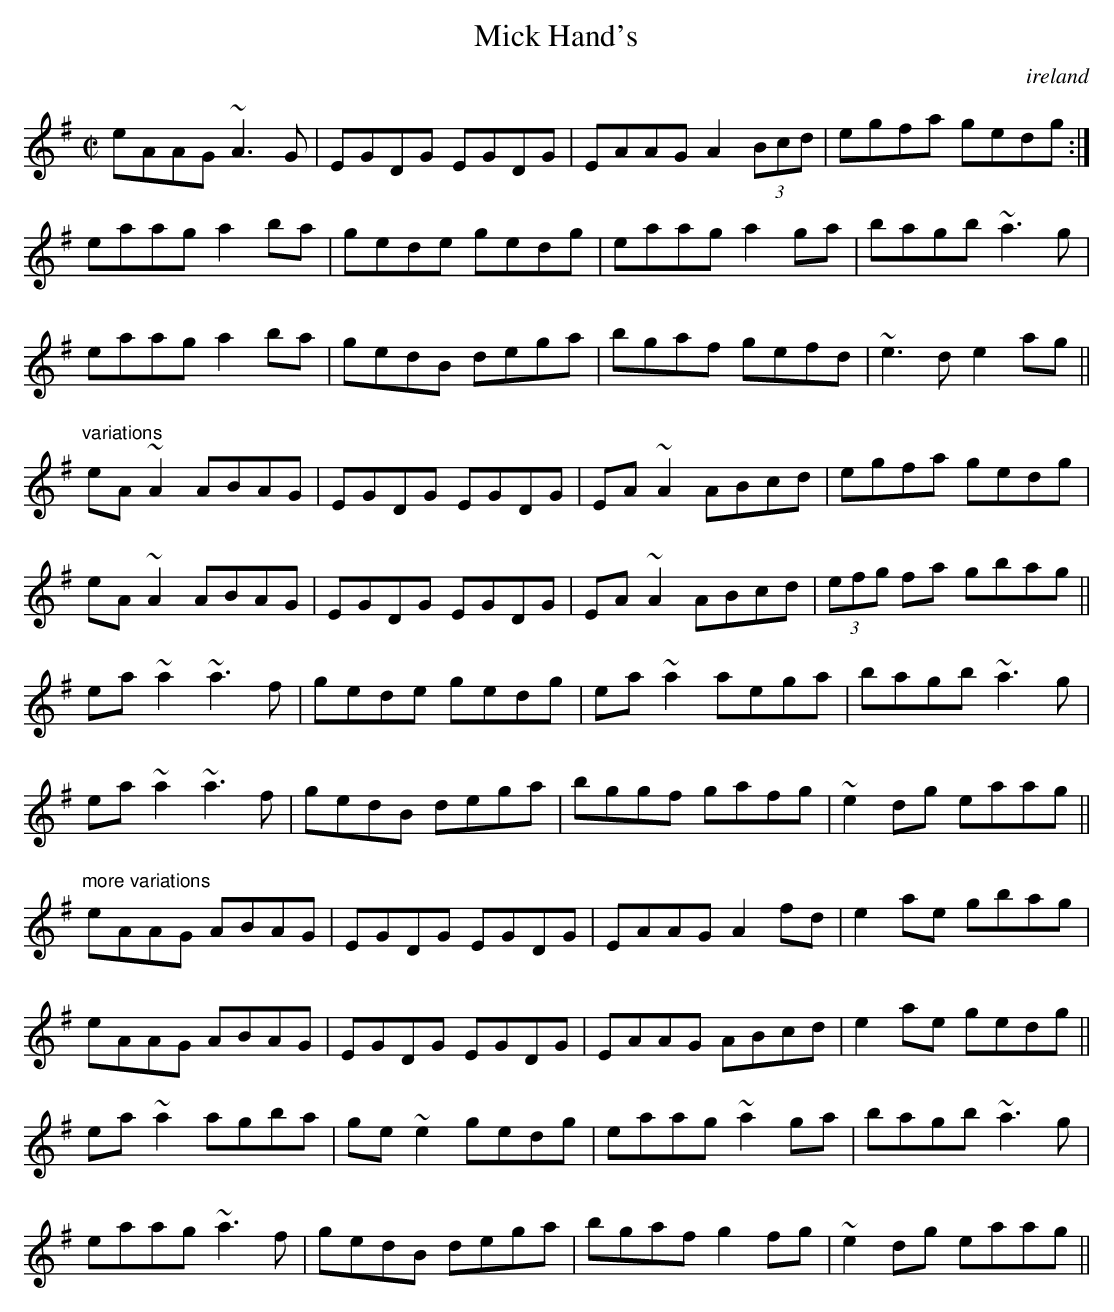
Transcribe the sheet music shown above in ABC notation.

X:1
T:Mick Hand's
O:ireland
M:C|
K:Ador
eAAG ~A3G|EGDG EGDG|EAAG A2 (3Bcd|egfa gedg:|
eaag a2ba|gede gedg|eaag a2ga|bagb ~a3g|
eaag a2ba|gedB dega|bgaf gefd|~e3d e2ag||
"variations"
eA~A2 ABAG|EGDG EGDG|EA~A2 ABcd|egfa gedg|
eA~A2 ABAG|EGDG EGDG|EA~A2 ABcd|(3efg fa gbag||
ea~a2 ~a3f|gede gedg|ea~a2 aega|bagb ~a3g|
ea~a2 ~a3f|gedB dega|bggf gafg|~e2dg eaag||
"more variations"
eAAG ABAG|EGDG EGDG|EAAG A2fd|e2ae gbag|
eAAG ABAG|EGDG EGDG|EAAG ABcd|e2ae gedg||
ea~a2 agba|ge~e2 gedg|eaag ~a2ga|bagb ~a3g|
eaag ~a3f|gedB dega|bgaf g2fg|~e2dg eaag||
